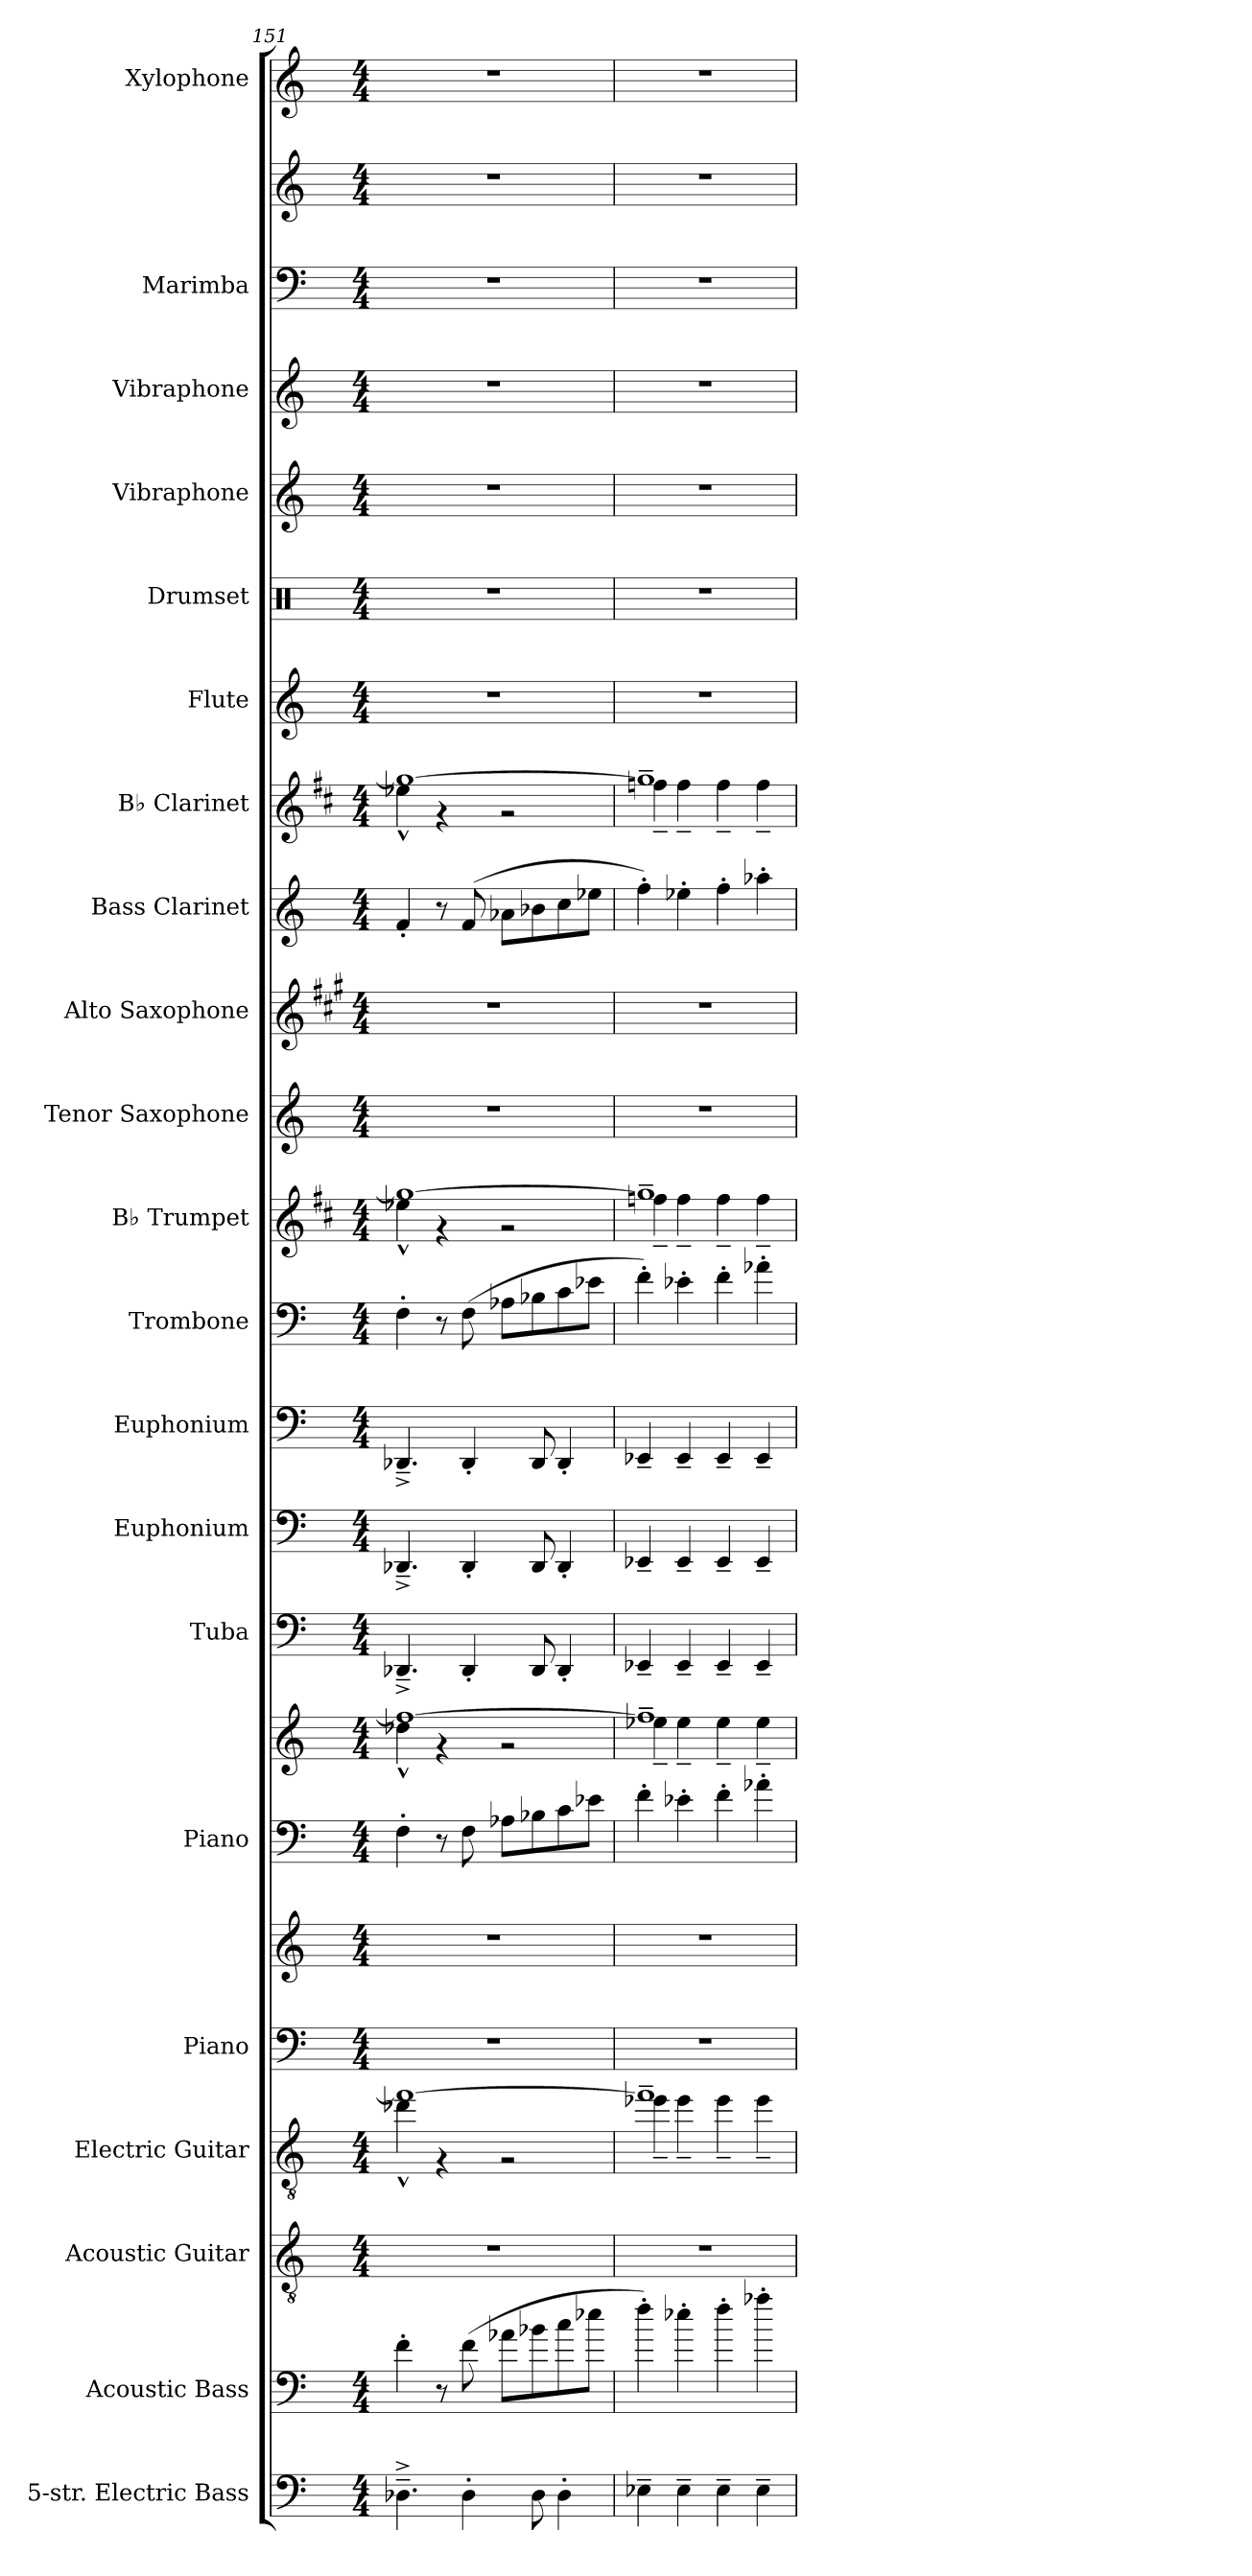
**kern	**kern	**kern	**kern	**kern	**kern	**kern	**kern	**kern	**kern	**kern	**kern	**kern	**kern	**kern	**kern	**kern	**kern	**kern	**kern	**kern	**kern	**kern	**kern
*part21	*part20	*part19	*part18	*part17	*part17	*part16	*part16	*part15	*part14	*part13	*part12	*part11	*part10	*part9	*part8	*part7	*part6	*part5	*part4	*part3	*part2	*part2	*part1
*staff24	*staff23	*staff22	*staff21	*staff20	*staff19	*staff18	*staff17	*staff16	*staff15	*staff14	*staff13	*staff12	*staff11	*staff10	*staff9	*staff8	*staff7	*staff6	*staff5	*staff4	*staff3	*staff2	*staff1
*I"5-str. Electric Bass	*I"Acoustic Bass	*I"Acoustic Guitar	*I"Electric Guitar	*I"Piano	*	*I"Piano	*	*I"Tuba	*I"Euphonium	*I"Euphonium	*I"Trombone	*I"B♭ Trumpet	*I"Tenor Saxophone	*I"Alto Saxophone	*I"Bass Clarinet	*I"B♭ Clarinet	*I"Flute	*I"Drumset	*I"Vibraphone	*I"Vibraphone	*I"Marimba	*	*I"Xylophone
*I'El. B.	*I'Bass	*I'Guit.	*I'El. Guit.	*I'Pno.	*	*I'Pno.	*	*I'Tba.	*I'Euph.	*I'Euph.	*I'Tbn.	*I'B♭ Tpt.	*I'T. Sax.	*I'A. Sax.	*I'B. Cl.	*I'B♭ Cl.	*I'Fl.	*I'Drs.	*I'Vib.	*I'Vib.	*I'Mrm.	*	*I'Xyl.
*clefF4	*clefF4	*clefGv2	*clefGv2	*clefF4	*clefG2	*clefF4	*clefG2	*clefF4	*clefF4	*clefF4	*clefF4	*clefG2	*clefG2	*clefG2	*clefG2	*clefG2	*clefG2	*clefX	*clefG2	*clefG2	*clefF4	*clefG2	*clefG2
*ITrd7c12	*ITrd7c12	*	*	*	*	*	*	*	*	*	*	*ITrd1c2	*ITrd8c14	*ITrd5c9	*ITrd8c14	*ITrd1c2	*	*	*	*	*	*	*ITrd-7c-12
*k[]	*k[]	*k[]	*k[]	*k[]	*k[]	*k[]	*k[]	*k[]	*k[]	*k[]	*k[]	*k[]	*k[]	*k[]	*k[]	*k[]	*k[]	*k[]	*k[]	*k[]	*k[]	*k[]	*k[]
*M4/4	*M4/4	*M4/4	*M4/4	*M4/4	*M4/4	*M4/4	*M4/4	*M4/4	*M4/4	*M4/4	*M4/4	*M4/4	*M4/4	*M4/4	*M4/4	*M4/4	*M4/4	*M4/4	*M4/4	*M4/4	*M4/4	*M4/4	*M4/4
=151	=151	=151	=151	=151	=151	=151	=151	=151	=151	=151	=151	=151	=151	=151	=151	=151	=151	=151	=151	=151	=151	=151	=151
*	*	*	*^	*	*	*	*^	*	*	*	*	*^	*	*	*	*^	*	*	*	*	*	*	*
4.DD-X~^\	4F'\	1r	1ff_	4dd-X^^\	1r	1r	4F'\	1ff_	4dd-X^^\	4.DD-X~^/	4.DD-X~^/	4.DD-X~^/	4F'\	1ff_	4dd-X^^\	1r	1r	4F'/	1ff_	4dd-X^^\	1r	1r	1r	1r	1r	1r	1r
.	8r	.	.	4r	.	.	8r	.	4r	.	.	.	8r	.	4r	.	.	8r	.	4r	.	.	.	.	.	.	.
4DD-'\	(8F\	.	.	.	.	.	8F\	.	.	4DD-'/	4DD-'/	4DD-'/	(8F\	.	.	.	.	(8F/	.	.	.	.	.	.	.	.	.
.	8A-X\L	.	.	2r	.	.	8A-X\L	.	2r	.	.	.	8A-X\L	.	2r	.	.	8A-X\L	.	2r	.	.	.	.	.	.	.
8DD-\	8B-X\	.	.	.	.	.	8B-X\	.	.	8DD-/	8DD-/	8DD-/	8B-X\	.	.	.	.	8B-X\	.	.	.	.	.	.	.	.	.
4DD-'\	8c\	.	.	.	.	.	8c\	.	.	4DD-'/	4DD-'/	4DD-'/	8c\	.	.	.	.	8c\	.	.	.	.	.	.	.	.	.
.	8e-X\J	.	.	.	.	.	8e-X\J	.	.	.	.	.	8e-X\J	.	.	.	.	8e-X\J	.	.	.	.	.	.	.	.	.
=152	=152	=152	=152	=152	=152	=152	=152	=152	=152	=152	=152	=152	=152	=152	=152	=152	=152	=152	=152	=152	=152	=152	=152	=152	=152	=152	=152
4EE-X~\	4f'\)	1r	1ff~]	4ee-X~\	1r	1r	4f'\	1ff~]	4ee-X~\	4EE-X~/	4EE-X~/	4EE-X~/	4f'\)	1ff~]	4ee-X~\	1r	1r	4f'\)	1ff~]	4ee-X~\	1r	1r	1r	1r	1r	1r	1r
4EE-~\	4e-X'\	.	.	4ee-~\	.	.	4e-X'\	.	4ee-~\	4EE-~/	4EE-~/	4EE-~/	4e-X'\	.	4ee-~\	.	.	4e-X'\	.	4ee-~\	.	.	.	.	.	.	.
4EE-~\	4f'\	.	.	4ee-~\	.	.	4f'\	.	4ee-~\	4EE-~/	4EE-~/	4EE-~/	4f'\	.	4ee-~\	.	.	4f'\	.	4ee-~\	.	.	.	.	.	.	.
4EE-~\	4a-X'\	.	.	4ee-~\	.	.	4a-X'\	.	4ee-~\	4EE-~/	4EE-~/	4EE-~/	4a-X'\	.	4ee-~\	.	.	4a-X'\	.	4ee-~\	.	.	.	.	.	.	.
*	*	*	*v	*v	*	*	*	*v	*v	*	*	*	*	*v	*v	*	*	*	*v	*v	*	*	*	*	*	*	*
=	=	=	=	=	=	=	=	=	=	=	=	=	=	=	=	=	=	=	=	=	=	=	=
*-	*-	*-	*-	*-	*-	*-	*-	*-	*-	*-	*-	*-	*-	*-	*-	*-	*-	*-	*-	*-	*-	*-	*-
